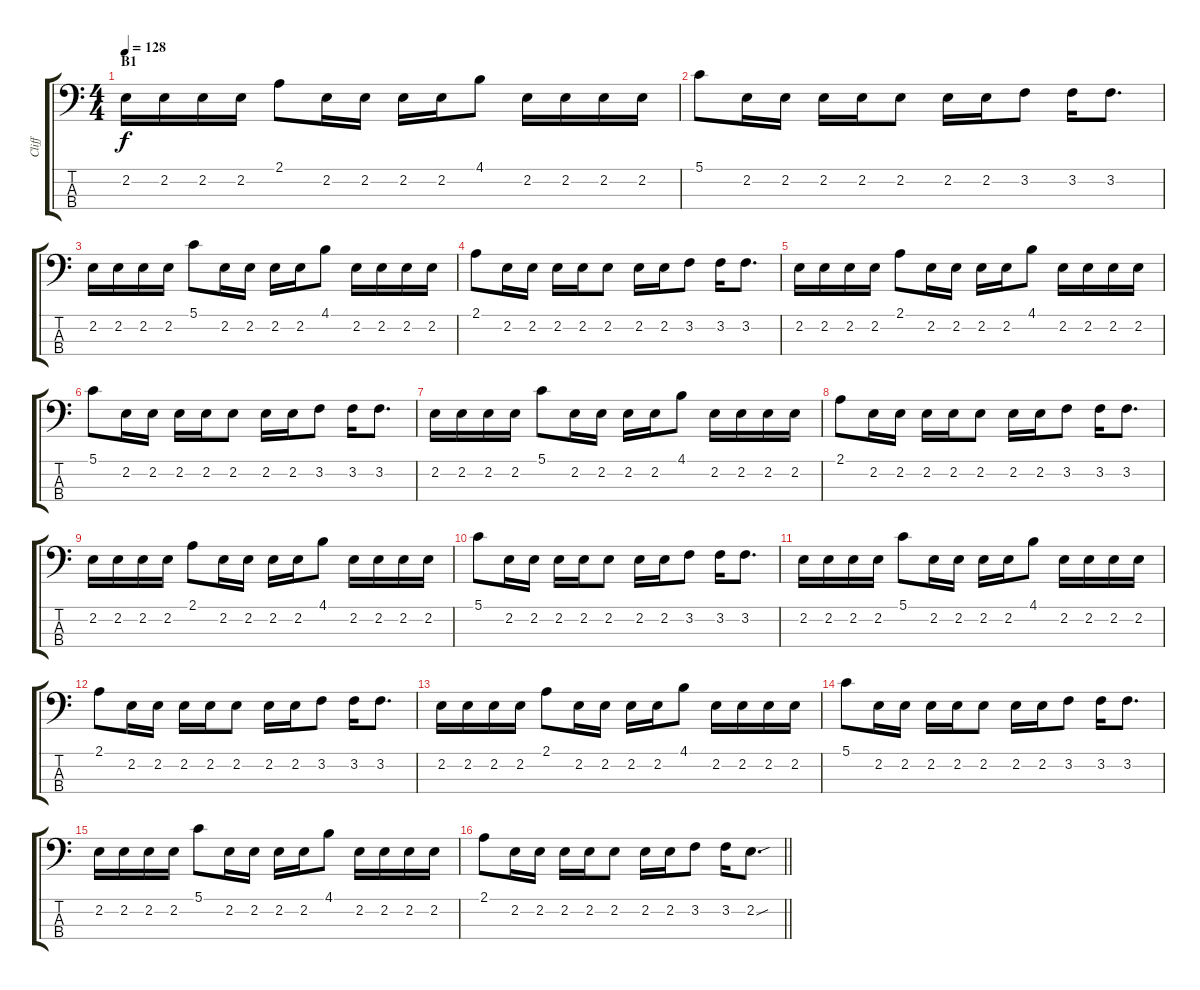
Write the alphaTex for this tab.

\track ("Cliff" "Cliff") {instrument electricbassfinger}
\staff {score tabs}
\tuning (G2 D2 A1 E1) {hide}
\ts (4 4)
\section ("" "B1")
\tempo 128
\clef f4
\ks c
2.2.16{dy f} 2.2.16 2.2.16 2.2.16 2.1.8 2.2.16 2.2.16 2.2.16 2.2.16 4.1.8 2.2.16 2.2.16 2.2.16 2.2.16 |
5.1.8 2.2.16 2.2.16 2.2.16 2.2.16 2.2.8 2.2.16 2.2.16 3.2.8 3.2.16 3.2.8{d} |
2.2.16 2.2.16 2.2.16 2.2.16 5.1.8 2.2.16 2.2.16 2.2.16 2.2.16 4.1.8 2.2.16 2.2.16 2.2.16 2.2.16 |
2.1.8 2.2.16 2.2.16 2.2.16 2.2.16 2.2.8 2.2.16 2.2.16 3.2.8 3.2.16 3.2.8{d} |
2.2.16 2.2.16 2.2.16 2.2.16 2.1.8 2.2.16 2.2.16 2.2.16 2.2.16 4.1.8 2.2.16 2.2.16 2.2.16 2.2.16 |
5.1.8 2.2.16 2.2.16 2.2.16 2.2.16 2.2.8 2.2.16 2.2.16 3.2.8 3.2.16 3.2.8{d} |
2.2.16 2.2.16 2.2.16 2.2.16 5.1.8 2.2.16 2.2.16 2.2.16 2.2.16 4.1.8 2.2.16 2.2.16 2.2.16 2.2.16 |
2.1.8 2.2.16 2.2.16 2.2.16 2.2.16 2.2.8 2.2.16 2.2.16 3.2.8 3.2.16 3.2.8{d} |
2.2.16 2.2.16 2.2.16 2.2.16 2.1.8 2.2.16 2.2.16 2.2.16 2.2.16 4.1.8 2.2.16 2.2.16 2.2.16 2.2.16 |
5.1.8 2.2.16 2.2.16 2.2.16 2.2.16 2.2.8 2.2.16 2.2.16 3.2.8 3.2.16 3.2.8{d} |
2.2.16 2.2.16 2.2.16 2.2.16 5.1.8 2.2.16 2.2.16 2.2.16 2.2.16 4.1.8 2.2.16 2.2.16 2.2.16 2.2.16 |
2.1.8 2.2.16 2.2.16 2.2.16 2.2.16 2.2.8 2.2.16 2.2.16 3.2.8 3.2.16 3.2.8{d} |
2.2.16 2.2.16 2.2.16 2.2.16 2.1.8 2.2.16 2.2.16 2.2.16 2.2.16 4.1.8 2.2.16 2.2.16 2.2.16 2.2.16 |
5.1.8 2.2.16 2.2.16 2.2.16 2.2.16 2.2.8 2.2.16 2.2.16 3.2.8 3.2.16 3.2.8{d} |
2.2.16 2.2.16 2.2.16 2.2.16 5.1.8 2.2.16 2.2.16 2.2.16 2.2.16 4.1.8 2.2.16 2.2.16 2.2.16 2.2.16 |
\barLineRight lightlight
2.1.8 2.2.16 2.2.16 2.2.16 2.2.16 2.2.8 2.2.16 2.2.16 3.2.8 3.2.16 2.2{sou}.8{d}
